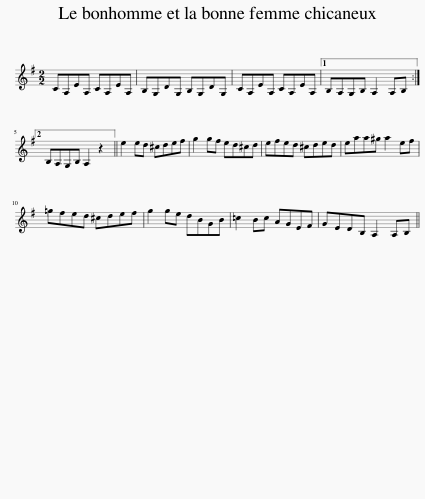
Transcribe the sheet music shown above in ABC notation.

X:1
L:1/8
M:2/2
I:linebreak $
K:G
V:1 treble
V:1
 CA,EA, CA,EA, | B,G,DG, B,G,DG, | CA,EA, CA,EA, |1 B,A,G,B, A,2 A,B, :|2$ B,A,G,B, A,2 z2 || %5
 e2 ed ^cdef | g2 gf ed^cd | efed ^cded | eaa^g a2 ef |$ =gfed ^cdef | %10
 g2 ge dBGB | =c2 Bc AGEF | GEDB, A,2 A,B, || %13
